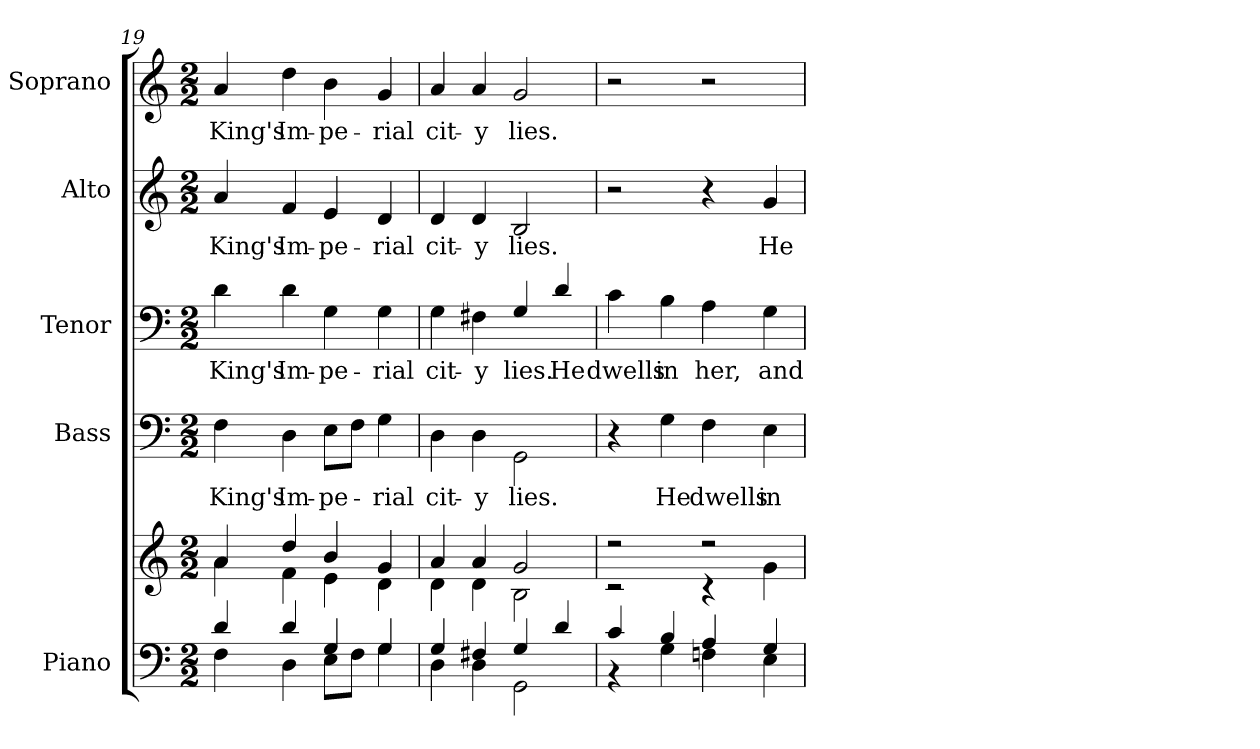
**kern	**kern	**kern	**text	**kern	**text	**kern	**text	**kern	**text
*part5	*part5	*part4	*part4	*part3	*part3	*part2	*part2	*part1	*part1
*staff6	*staff5	*staff4	*staff4	*staff3	*staff3	*staff2	*staff2	*staff1	*staff1
*I"Piano	*	*I"Bass	*	*I"Tenor	*	*I"Alto	*	*I"Soprano	*
*I'Pno.	*	*I'B.	*	*I'T.	*	*I'A.	*	*I'S.	*
*clefF4	*clefG2	*clefF4	*	*clefF4	*	*clefG2	*	*clefG2	*
*k[]	*k[]	*k[]	*	*k[]	*	*k[]	*	*k[]	*
*C:	*C:	*C:	*	*C:	*	*C:	*	*C:	*
*M2/2	*M2/2	*M2/2	*	*M2/2	*	*M2/2	*	*M2/2	*
=19	=19	=19	=19	=19	=19	=19	=19	=19	=19
*^	*^	*	*	*	*	*	*	*	*
!	!	!	!	!	!LO:LY:b:color=#000000	!	!	!	!	!	!
!	!	!	!	!	!	!	!LO:LY:b:color=#000000	!	!	!	!
!	!	!	!	!	!	!	!	!	!LO:LY:b:color=#000000	!	!
!	!	!	!	!	!	!	!	!	!	!	!LO:LY:b:color=#000000
4di/	4Fi\	4ai/	4ai\	4Fi\	King's	4di\	King's	4ai/	King's	4ai/	King's
!	!	!	!	!	!LO:LY:b:color=#000000	!	!	!	!	!	!
!	!	!	!	!	!	!	!LO:LY:b:color=#000000	!	!	!	!
!	!	!	!	!	!	!	!	!	!LO:LY:b:color=#000000	!	!
!	!	!	!	!	!	!	!	!	!	!	!LO:LY:b:color=#000000
4di/	4Di\	4ddi/	4fi\	4Di\	Im-	4di\	Im-	4fi/	Im-	4ddi\	Im-
!	!	!	!	!	!LO:LY:b:color=#000000	!	!	!	!	!	!
!	!	!	!	!	!	!	!LO:LY:b:color=#000000	!	!	!	!
!	!	!	!	!	!	!	!	!	!LO:LY:b:color=#000000	!	!
!	!	!	!	!	!	!	!	!	!	!	!LO:LY:b:color=#000000
4Gi/	8Ei\L	4bi/	4ei\	8Ei\L	-pe-	4Gi\	-pe-	4ei/	-pe-	4bi\	-pe-
.	8Fi\J	.	.	8Fi\J	.	.	.	.	.	.	.
!	!	!	!	!	!LO:LY:b:color=#000000	!	!	!	!	!	!
!	!	!	!	!	!	!	!LO:LY:b:color=#000000	!	!	!	!
!	!	!	!	!	!	!	!	!	!LO:LY:b:color=#000000	!	!
!	!	!	!	!	!	!	!	!	!	!	!LO:LY:b:color=#000000
4Gi/	4Gi\	4gi/	4di\	4Gi\	-rial	4Gi\	-rial	4di/	-rial	4gi/	-rial
!!LO:PB:g=z
=20	=20	=20	=20	=20	=20	=20	=20	=20	=20	=20	=20
!	!	!	!	!	!LO:LY:b:color=#000000	!	!	!	!	!	!
!	!	!	!	!	!	!	!LO:LY:b:color=#000000	!	!	!	!
!	!	!	!	!	!	!	!	!	!LO:LY:b:color=#000000	!	!
!	!	!	!	!	!	!	!	!	!	!	!LO:LY:b:color=#000000
4Gi/	4Di\	4ai/	4di\	4Di\	cit-	4Gi\	cit-	4di/	cit-	4ai/	cit-
!	!	!	!	!	!LO:LY:b:color=#000000	!	!	!	!	!	!
!	!	!	!	!	!	!	!LO:LY:b:color=#000000	!	!	!	!
!	!	!	!	!	!	!	!	!	!LO:LY:b:color=#000000	!	!
!	!	!	!	!	!	!	!	!	!	!	!LO:LY:b:color=#000000
4F#Xi/	4Di\	4ai/	4di\	4Di\	-y	4F#Xi\	-y	4di/	-y	4ai/	-y
!	!	!	!	!	!LO:LY:b:color=#000000	!	!	!	!	!	!
!	!	!	!	!	!	!	!LO:LY:b:color=#000000	!	!	!	!
!	!	!	!	!	!	!	!	!	!LO:LY:b:color=#000000	!	!
!	!	!	!	!	!	!	!	!	!	!	!LO:LY:b:color=#000000
4Gi/	2GGi\	2gi/	2Bi\	2GGi\	lies.	4Gi/	lies.	2Bi/	lies.	2gi/	lies.
!	!	!	!	!	!	!	!LO:LY:b:color=#000000	!	!	!	!
4di/	.	.	.	.	.	4di/	He	.	.	.	.
=21	=21	=21	=21	=21	=21	=21	=21	=21	=21	=21	=21
!	!	!	!	!	!	!	!LO:LY:b:color=#000000	!	!	!	!
4ci/	4r	2r	2r	4r	.	4ci\	dwells	2r	.	2r	.
!	!	!	!	!	!LO:LY:b:color=#000000	!	!	!	!	!	!
!	!	!	!	!	!	!	!LO:LY:b:color=#000000	!	!	!	!
4Bi/	4Gi\	.	.	4Gi\	He	4Bi\	in	.	.	.	.
!	!	!	!	!	!LO:LY:b:color=#000000	!	!	!	!	!	!
!	!	!	!	!	!	!	!LO:LY:b:color=#000000	!	!	!	!
4Ai/	4Fni\	2r	4r	4Fi\	dwells	4Ai\	her,	4r	.	2r	.
!	!	!	!	!	!LO:LY:b:color=#000000	!	!	!	!	!	!
!	!	!	!	!	!	!	!LO:LY:b:color=#000000	!	!	!	!
!	!	!	!	!	!	!	!	!	!LO:LY:b:color=#000000	!	!
4Gi/	4Ei\	.	4gi\	4Ei\	in	4Gi\	and	4gi/	He	.	.
*v	*v	*	*	*	*	*	*	*	*	*	*
*	*v	*v	*	*	*	*	*	*	*	*
=	=	=	=	=	=	=	=	=	=
*-	*-	*-	*-	*-	*-	*-	*-	*-	*-
